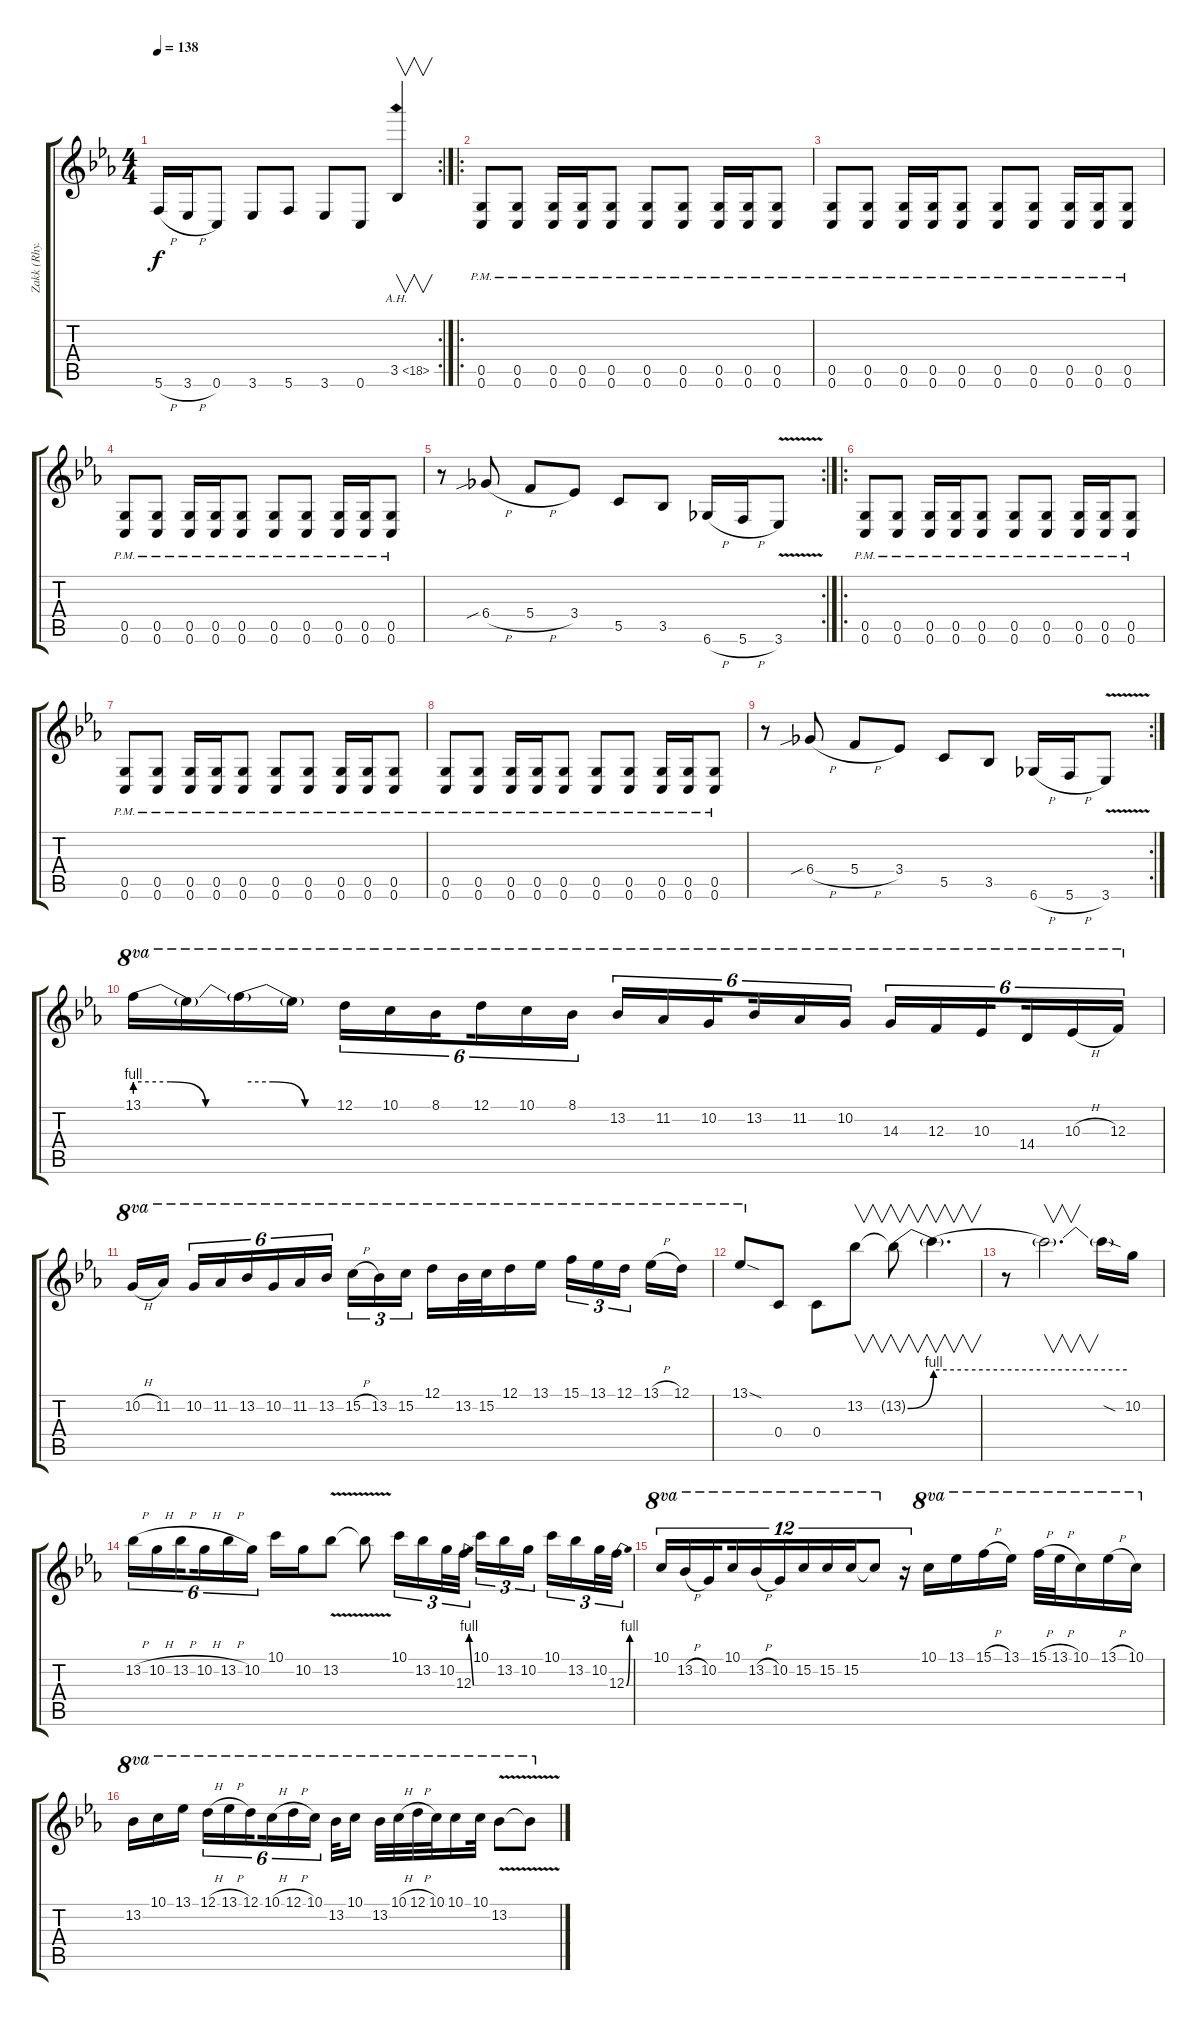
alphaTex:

\track ("Zakk (Rhy.)" "Zakk (Rhy.") {instrument distortionguitar}
\staff {score tabs}
\tuning (D4 A3 F3 C3 G2 C2) {hide}
\rc 2
\ts (4 4)
\tempo 138
\clef g2
\ks eb
5.6{h}.16{dy f} 3.6{h}.16 0.6.8 3.6.8 5.6.8 3.6.8 0.6.8 3.5{ah 15}.4{v} |
\ro
(0.5{pm} 0.6{pm}).8 (0.5{pm} 0.6{pm}).8 (0.5{pm} 0.6{pm}).16 (0.5{pm} 0.6{pm}).16 (0.5{pm} 0.6{pm}).8 (0.5{pm} 0.6{pm}).8 (0.5{pm} 0.6{pm}).8 (0.5{pm} 0.6{pm}).16 (0.5{pm} 0.6{pm}).16 (0.5{pm} 0.6{pm}).8 |
(0.5{pm} 0.6{pm}).8 (0.5{pm} 0.6{pm}).8 (0.5{pm} 0.6{pm}).16 (0.5{pm} 0.6{pm}).16 (0.5{pm} 0.6{pm}).8 (0.5{pm} 0.6{pm}).8 (0.5{pm} 0.6{pm}).8 (0.5{pm} 0.6{pm}).16 (0.5{pm} 0.6{pm}).16 (0.5{pm} 0.6{pm}).8 |
(0.5{pm} 0.6{pm}).8 (0.5{pm} 0.6{pm}).8 (0.5{pm} 0.6{pm}).16 (0.5{pm} 0.6{pm}).16 (0.5{pm} 0.6{pm}).8 (0.5{pm} 0.6{pm}).8 (0.5{pm} 0.6{pm}).8 (0.5{pm} 0.6{pm}).16 (0.5{pm} 0.6{pm}).16 (0.5{pm} 0.6{pm}).8 |
\rc 2
r.8 6.4{sib h}.8 5.4{h}.8 3.4.8 5.5.8 3.5.8 6.6{h}.16 5.6{h}.16 3.6{v}.8 |
\ro
(0.5{pm} 0.6{pm}).8 (0.5{pm} 0.6{pm}).8 (0.5{pm} 0.6{pm}).16 (0.5{pm} 0.6{pm}).16 (0.5{pm} 0.6{pm}).8 (0.5{pm} 0.6{pm}).8 (0.5{pm} 0.6{pm}).8 (0.5{pm} 0.6{pm}).16 (0.5{pm} 0.6{pm}).16 (0.5{pm} 0.6{pm}).8 |
(0.5{pm} 0.6{pm}).8 (0.5{pm} 0.6{pm}).8 (0.5{pm} 0.6{pm}).16 (0.5{pm} 0.6{pm}).16 (0.5{pm} 0.6{pm}).8 (0.5{pm} 0.6{pm}).8 (0.5{pm} 0.6{pm}).8 (0.5{pm} 0.6{pm}).16 (0.5{pm} 0.6{pm}).16 (0.5{pm} 0.6{pm}).8 |
(0.5{pm} 0.6{pm}).8 (0.5{pm} 0.6{pm}).8 (0.5{pm} 0.6{pm}).16 (0.5{pm} 0.6{pm}).16 (0.5{pm} 0.6{pm}).8 (0.5{pm} 0.6{pm}).8 (0.5{pm} 0.6{pm}).8 (0.5{pm} 0.6{pm}).16 (0.5{pm} 0.6{pm}).16 (0.5{pm} 0.6{pm}).8 |
\rc 2
r.8 6.4{sib h}.8 5.4{h}.8 3.4.8 5.5.8 3.5.8 6.6{h}.16 5.6{h}.16 3.6{v}.8 |
13.1{be (custom 0 4 20 4 40 0 60 0)}.16{ot 8va} 13.1{t}.16{ot 8va} 13.1{be (custom 0 4 20 4 40 0 60 0) t}.16{ot 8va} 13.1{t}.16{ot 8va} 12.1.16{tu (6 4) ot 8va} 10.1.16{tu (6 4) ot 8va} 8.1.16{tu (6 4) ot 8va beam splitsecondary} 12.1.16{tu (6 4) ot 8va} 10.1.16{tu (6 4) ot 8va} 8.1.16{tu (6 4) ot 8va} 13.2.16{tu (6 4) ot 8va} 11.2.16{tu (6 4) ot 8va} 10.2.16{tu (6 4) ot 8va beam splitsecondary} 13.2.16{tu (6 4) ot 8va} 11.2.16{tu (6 4) ot 8va} 10.2.16{tu (6 4) ot 8va} 14.3.16{tu (6 4) ot 8va} 12.3.16{tu (6 4) ot 8va} 10.3.16{tu (6 4) ot 8va beam splitsecondary} 14.4.16{tu (6 4) ot 8va} 10.3{h}.16{tu (6 4) ot 8va} 12.3.16{tu (6 4) ot 8va} |
10.2{h}.16{ot 8va} 11.2.16{ot 8va beam splitsecondary} 10.2.16{tu (6 4) ot 8va} 11.2.16{tu (6 4) ot 8va} 13.2.16{tu (6 4) ot 8va} 10.2.16{tu (6 4) ot 8va} 11.2.16{tu (6 4) ot 8va} 13.2.16{tu (6 4) ot 8va beam splitsecondary} 15.2{h}.16{tu (3 2) ot 8va} 13.2.16{tu (3 2) ot 8va} 15.2.16{tu (3 2) ot 8va} 12.1.16{ot 8va} 13.2.32{ot 8va} 15.2.32{ot 8va} 12.1.16{ot 8va} 13.1.16{ot 8va} 15.1.16{tu (3 2) ot 8va} 13.1.16{tu (3 2) ot 8va} 12.1.16{tu (3 2) ot 8va beam splitsecondary} 13.1{h}.16{ot 8va} 12.1.16{ot 8va} |
13.1{sod}.8{ot 8va} 0.4.8 0.4.8 13.2.8{v} 13.2{be (bend 0 0 60 4) t}.8{v} 13.2{be (hold 0 4 60 4) t}.4{v d} |
r.8 13.2{t}.2{v d} 13.2{sod t}.16 10.2.16 |
13.2{h}.16{tu (6 4)} 10.2{h}.16{tu (6 4)} 13.2{h}.16{tu (6 4) beam splitsecondary} 10.2{h}.16{tu (6 4)} 13.2{h}.16{tu (6 4)} 10.2.16{tu (6 4)} 10.1.16 10.2.16 13.2{v}.8 13.2{v t}.8 10.1.16{tu (3 2)} 13.2.16{tu (3 2)} 10.2.32{tu (3 2)} 12.3{be (bend 0 0 60 4)}.32{tu (3 2)} 10.1.16{tu (3 2)} 13.2.16{tu (3 2)} 10.2.16{tu (3 2) beam splitsecondary} 10.1.16{tu (3 2)} 13.2.16{tu (3 2)} 10.2.32{tu (3 2)} 12.3{be (bend 0 0 60 4)}.32{tu (3 2)} |
10.1.16{tu (12 8) ot 8va} 13.2{h}.16{tu (12 8) ot 8va} 10.2.16{tu (12 8) ot 8va beam splitsecondary} 10.1.16{tu (12 8) ot 8va} 13.2{h}.16{tu (12 8) ot 8va} 10.2.16{tu (12 8) ot 8va} 15.2.16{tu (12 8) ot 8va} 15.2.16{tu (12 8) ot 8va} 15.2.16{tu (12 8) ot 8va} 15.2{t}.8{tu (12 8) ot 8va} r.16{tu (12 8)} 10.1.16{ot 8va} 13.1.16{ot 8va} 15.1{h}.16{ot 8va} 13.1.16{ot 8va} 15.1{h}.32{ot 8va} 13.1{h}.32{ot 8va} 10.1.16{ot 8va} 13.1{h}.16{ot 8va} 10.1.16{ot 8va} |
13.2.16{ot 8va} 10.1.16{ot 8va} 13.1.16{ot 8va beam splitsecondary} 12.1{h}.16{tu (6 4) ot 8va} 13.1{h}.16{tu (6 4) ot 8va} 12.1.16{tu (6 4) ot 8va beam splitsecondary} 10.1{h}.16{tu (6 4) ot 8va} 12.1{h}.16{tu (6 4) ot 8va} 10.1.16{tu (6 4) ot 8va beam splitsecondary} 13.2.32{ot 8va} 10.1.16{ot 8va} 13.2.32{ot 8va} 10.1{h}.32{ot 8va} 12.1{h}.32{ot 8va} 10.1.32{ot 8va} 10.1.16{ot 8va} 10.1.32{ot 8va} 13.2{v}.8{ot 8va} 13.2{v t}.8{ot 8va}
